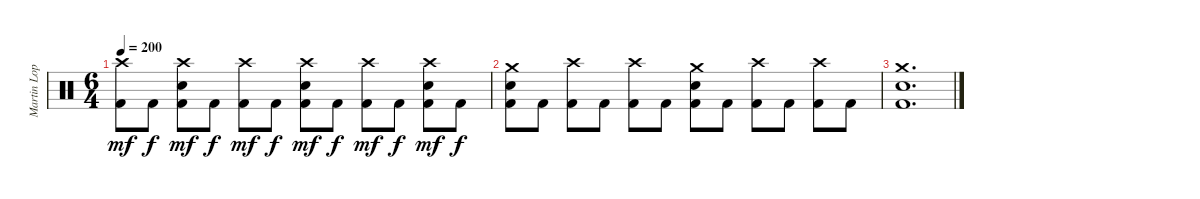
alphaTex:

\track ("Martin Lopez" "Martin Lop") {instrument percussion}
\staff {score}
\articulation defaults
\ts (6 4)
\tempo 200
\clef neutral
\ks c
("Crash high (hit)" "Kick (hit) 2").8{dy mf} "Kick (hit) 2".8{dy f} ("Crash high (hit)" "Electric Snare (hit)" "Kick (hit) 2").8{dy mf} "Kick (hit) 2".8{dy f} ("Crash high (hit)" "Kick (hit) 2").8{dy mf} "Kick (hit) 2".8{dy f} ("Crash high (hit)" "Electric Snare (hit)" "Kick (hit) 2").8{dy mf} "Kick (hit) 2".8{dy f} ("Crash high (hit)" "Kick (hit) 2").8{dy mf} "Kick (hit) 2".8{dy f} ("Crash high (hit)" "Electric Snare (hit)" "Kick (hit) 2").8{dy mf} "Kick (hit) 2".8{dy f} |
("Crash medium (hit)" "Electric Snare (hit)" "Kick (hit) 2").8 "Kick (hit) 2".8 ("Crash high (hit)" "Kick (hit) 2").8 "Kick (hit) 2".8 ("Crash high (hit)" "Kick (hit) 2").8 "Kick (hit) 2".8 ("Crash medium (hit)" "Electric Snare (hit)" "Kick (hit) 2").8 "Kick (hit) 2".8 ("Crash high (hit)" "Kick (hit) 2").8 "Kick (hit) 2".8 ("Crash high (hit)" "Kick (hit) 2").8 "Kick (hit) 2".8 |
("Crash medium (hit)" "Electric Snare (hit)" "Kick (hit) 2").1{d}
